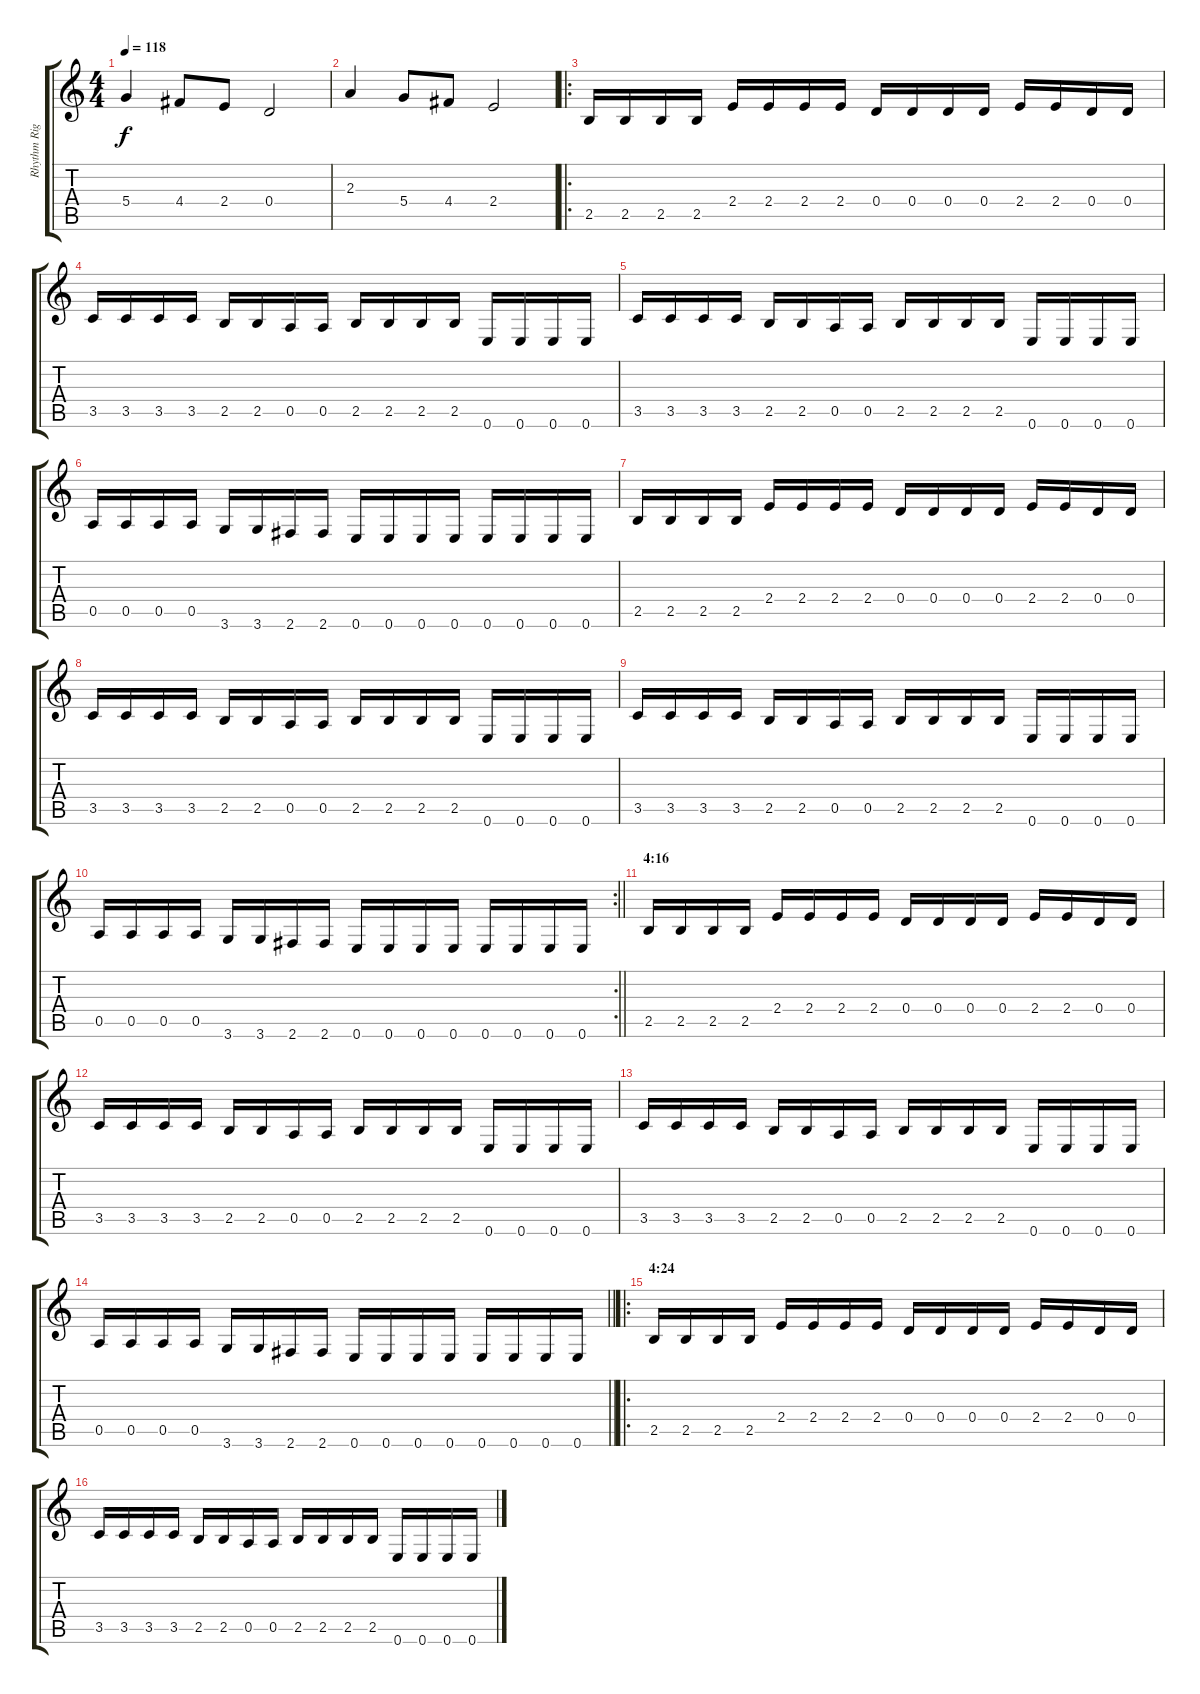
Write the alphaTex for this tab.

\track ("Rhythm Right" "Rhythm Rig") {instrument overdrivenguitar}
\staff {score tabs}
\tuning (E4 B3 G3 D3 A2 E2) {hide}
\ts (4 4)
\tempo 118
\clef g2
\ks c
5.4.4{dy f} 4.4.8 2.4.8 0.4.2 |
2.3.4 5.4.8 4.4.8 2.4.2 |
\ro
2.5.16 2.5.16 2.5.16 2.5.16 2.4.16 2.4.16 2.4.16 2.4.16 0.4.16 0.4.16 0.4.16 0.4.16 2.4.16 2.4.16 0.4.16 0.4.16 |
3.5.16 3.5.16 3.5.16 3.5.16 2.5.16 2.5.16 0.5.16 0.5.16 2.5.16 2.5.16 2.5.16 2.5.16 0.6.16 0.6.16 0.6.16 0.6.16 |
3.5.16 3.5.16 3.5.16 3.5.16 2.5.16 2.5.16 0.5.16 0.5.16 2.5.16 2.5.16 2.5.16 2.5.16 0.6.16 0.6.16 0.6.16 0.6.16 |
0.5.16 0.5.16 0.5.16 0.5.16 3.6.16 3.6.16 2.6.16 2.6.16 0.6.16 0.6.16 0.6.16 0.6.16 0.6.16 0.6.16 0.6.16 0.6.16 |
2.5.16 2.5.16 2.5.16 2.5.16 2.4.16 2.4.16 2.4.16 2.4.16 0.4.16 0.4.16 0.4.16 0.4.16 2.4.16 2.4.16 0.4.16 0.4.16 |
3.5.16 3.5.16 3.5.16 3.5.16 2.5.16 2.5.16 0.5.16 0.5.16 2.5.16 2.5.16 2.5.16 2.5.16 0.6.16 0.6.16 0.6.16 0.6.16 |
3.5.16 3.5.16 3.5.16 3.5.16 2.5.16 2.5.16 0.5.16 0.5.16 2.5.16 2.5.16 2.5.16 2.5.16 0.6.16 0.6.16 0.6.16 0.6.16 |
\rc 2
\barLineRight lightlight
0.5.16 0.5.16 0.5.16 0.5.16 3.6.16 3.6.16 2.6.16 2.6.16 0.6.16 0.6.16 0.6.16 0.6.16 0.6.16 0.6.16 0.6.16 0.6.16 |
\section ("" "4:16")
2.5.16 2.5.16 2.5.16 2.5.16 2.4.16 2.4.16 2.4.16 2.4.16 0.4.16 0.4.16 0.4.16 0.4.16 2.4.16 2.4.16 0.4.16 0.4.16 |
3.5.16 3.5.16 3.5.16 3.5.16 2.5.16 2.5.16 0.5.16 0.5.16 2.5.16 2.5.16 2.5.16 2.5.16 0.6.16 0.6.16 0.6.16 0.6.16 |
3.5.16 3.5.16 3.5.16 3.5.16 2.5.16 2.5.16 0.5.16 0.5.16 2.5.16 2.5.16 2.5.16 2.5.16 0.6.16 0.6.16 0.6.16 0.6.16 |
\barLineRight lightlight
0.5.16 0.5.16 0.5.16 0.5.16 3.6.16 3.6.16 2.6.16 2.6.16 0.6.16 0.6.16 0.6.16 0.6.16 0.6.16 0.6.16 0.6.16 0.6.16 |
\ro
\section ("" "4:24")
2.5.16 2.5.16 2.5.16 2.5.16 2.4.16 2.4.16 2.4.16 2.4.16 0.4.16 0.4.16 0.4.16 0.4.16 2.4.16 2.4.16 0.4.16 0.4.16 |
3.5.16 3.5.16 3.5.16 3.5.16 2.5.16 2.5.16 0.5.16 0.5.16 2.5.16 2.5.16 2.5.16 2.5.16 0.6.16 0.6.16 0.6.16 0.6.16
